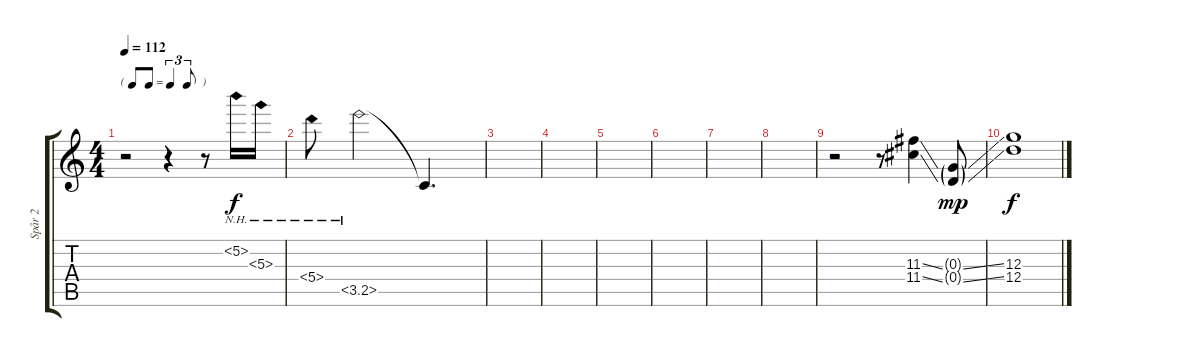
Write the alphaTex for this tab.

\track ("Spår 2" "Spår 2") {instrument acousticguitarsteel}
\staff {score tabs}
\tuning (E4 B3 G3 D3 A2 E2) {hide}
\ts (4 4)
\tf triplet8th
\tempo 112
\clef g2
\ks c
r.2{dy f} r.4 r.8 5.2{nh}.16 5.3{nh}.16 |
5.4{nh}.8 3.5{nh}.2 3.5{t}.4{d} |
|
|
|
|
|
|
r.2 r.8 (11.3{ss} 11.4{ss}).4 (0.3{ss g} 0.4{ss g}).8{dy mp} |
(12.3 12.4).1{dy f}
